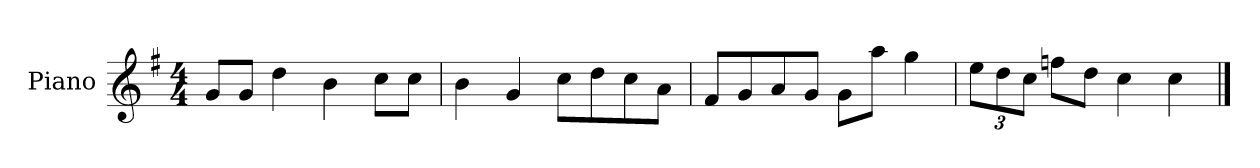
**kern
*part1
*staff1
*I"Piano
*I'P-no
*clefG2
*k[f#]
*M4/4
*MM90
=1
8g/L
8g/J
4dd\
4b\
8cc\L
8cc\J
=2
4b\
4g/
8cc\L
8dd\
8cc\
8a\J
=3
8f#/L
8g/
8a/
8g/J
8g\L
8aa\J
4gg\
=4
*Xbrackettup
12ee\L
12dd\
12cc\J
8ffn\L
8dd\J
4cc\
4cc\
==
*-
